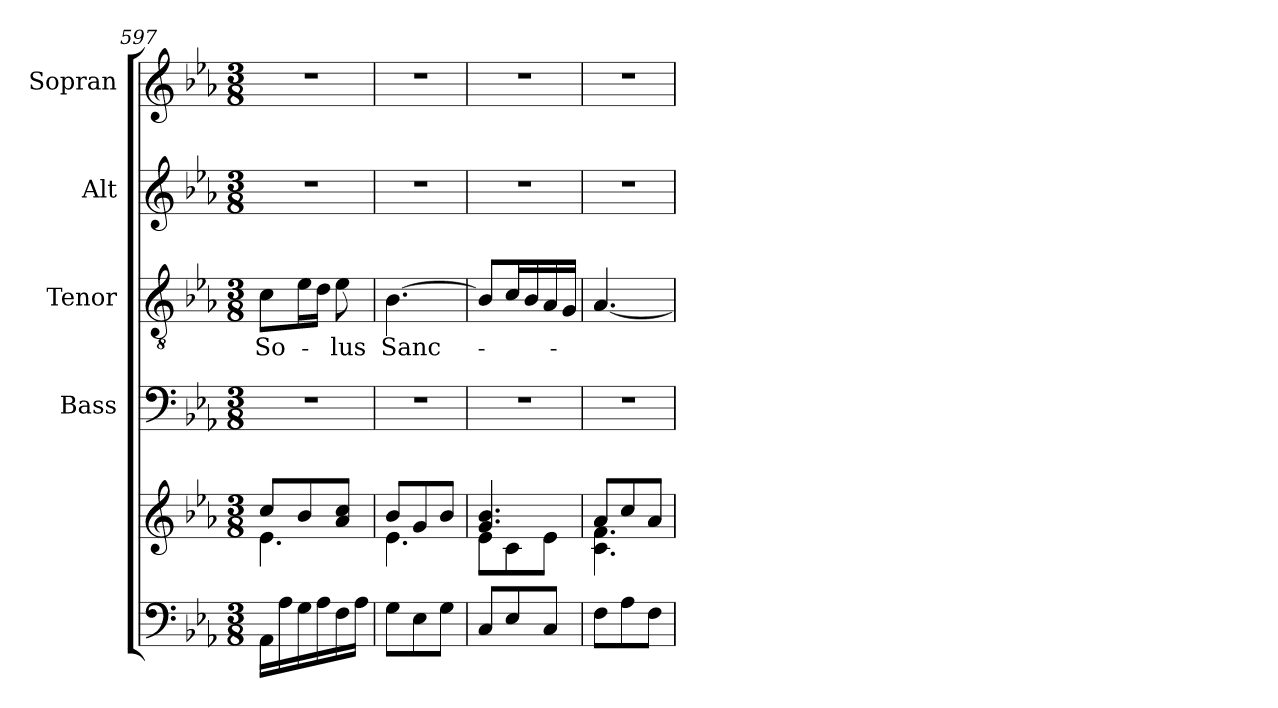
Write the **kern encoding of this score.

**kern	**kern	**kern	**kern	**text	**kern	**kern
*part5	*part5	*part4	*part3	*part3	*part2	*part1
*staff6	*staff5	*staff4	*staff3	*staff3	*staff2	*staff1
*	*	*I"Bass	*I"Tenor	*	*I"Alt	*I"Sopran
*	*	*I'B.	*I'T.	*	*I'A.	*I'S.
*clefF4	*clefG2	*clefF4	*clefGv2	*	*clefG2	*clefG2
*k[b-e-a-]	*k[b-e-a-]	*k[b-e-a-]	*k[b-e-a-]	*	*k[b-e-a-]	*k[b-e-a-]
*E-:	*E-:	*E-:	*E-:	*	*E-:	*E-:
*M3/8	*M3/8	*M3/8	*M3/8	*	*M3/8	*M3/8
=597	=597	=597	=597	=597	=597	=597
*	*^	*	*	*	*	*
!	!	!	!	!	!LO:LY:b	!	!
16AA-\LL	8cc/L	4.e-\	4.r	8c\L	So-	4.r	4.r
16A-\	.	.	.	.	.	.	.
16G\	8b-/	.	.	16e-\L	.	.	.
16A-\	.	.	.	16d\JJ	.	.	.
!	!	!	!	!	!LO:LY:b	!	!
16F\	8a-/ 8cc/J	.	.	8e-\	-lus	.	.
16A-\JJ	.	.	.	.	.	.	.
=598	=598	=598	=598	=598	=598	=598	=598
!	!	!	!	!	!LO:LY:b	!	!
8G\L	8b-/L	4.e-\	4.r	[4.B-\	Sanc-	4.r	4.r
8E-\	8g/	.	.	.	.	.	.
8G\J	8b-/J	.	.	.	.	.	.
=599	=599	=599	=599	=599	=599	=599	=599
8C/L	4.g/ 4.b-/	8e-\L	4.r	8B-/L]	.	4.r	4.r
8E-/	.	8c\	.	16c/L	.	.	.
.	.	.	.	16B-/	.	.	.
8C/J	.	8e-\J	.	16A-/	.	.	.
.	.	.	.	16G/JJ	.	.	.
=600	=600	=600	=600	=600	=600	=600	=600
8F\L	8a-/L	4.c\ 4.f\	4.r	[4.A-/	.	4.r	4.r
8A-\	8cc/	.	.	.	.	.	.
8F\J	8a-/J	.	.	.	.	.	.
*	*v	*v	*	*	*	*	*
=	=	=	=	=	=	=
*-	*-	*-	*-	*-	*-	*-
